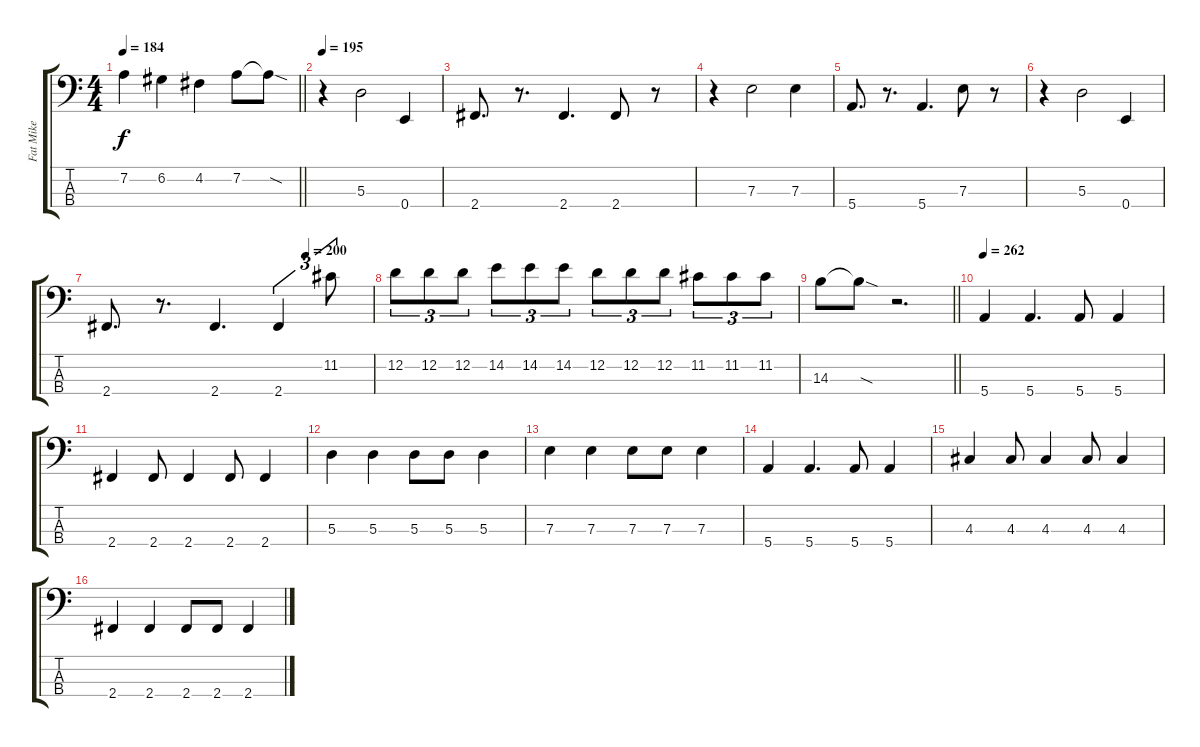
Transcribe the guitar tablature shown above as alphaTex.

\track ("Fat Mike" "Fat Mike") {instrument electricbasspick}
\staff {score tabs}
\tuning (G2 D2 A1 E1) {hide}
\ts (4 4)
\tempo 184
\clef f4
\barLineRight lightlight
\ks c
7.2.4{dy f} 6.2.4 4.2.4 7.2.8 7.2{sod t}.8 |
\section ("" "")
\tempo 195
r.4 5.3.2 0.4.4 |
2.4.8{d} r.8{d} 2.4.4{d} 2.4.8 r.8 |
r.4 7.3.2 7.3.4 |
5.4.8{d} r.8{d} 5.4.4{d} 7.3.8 r.8 |
r.4 5.3.2 0.4.4 |
\tempo (200 0.75)
2.4.8{d} r.8{d} 2.4.4{d} 2.4.4{tu (3 2)} 11.2.8{tu (3 2)} |
12.2.8{tu (3 2)} 12.2.8{tu (3 2)} 12.2.8{tu (3 2)} 14.2.8{tu (3 2)} 14.2.8{tu (3 2)} 14.2.8{tu (3 2)} 12.2.8{tu (3 2)} 12.2.8{tu (3 2)} 12.2.8{tu (3 2)} 11.2.8{tu (3 2)} 11.2.8{tu (3 2)} 11.2.8{tu (3 2)} |
\barLineRight lightlight
14.3.8 14.3{sod t}.8 r.2{d} |
\section ("" "")
\tempo 262
5.4.4 5.4.4{d} 5.4.8 5.4.4 |
2.4.4 2.4.8 2.4.4 2.4.8 2.4.4 |
5.3.4 5.3.4 5.3.8 5.3.8 5.3.4 |
7.3.4 7.3.4 7.3.8 7.3.8 7.3.4 |
5.4.4 5.4.4{d} 5.4.8 5.4.4 |
4.3.4 4.3.8 4.3.4 4.3.8 4.3.4 |
2.4.4 2.4.4 2.4.8 2.4.8 2.4.4
